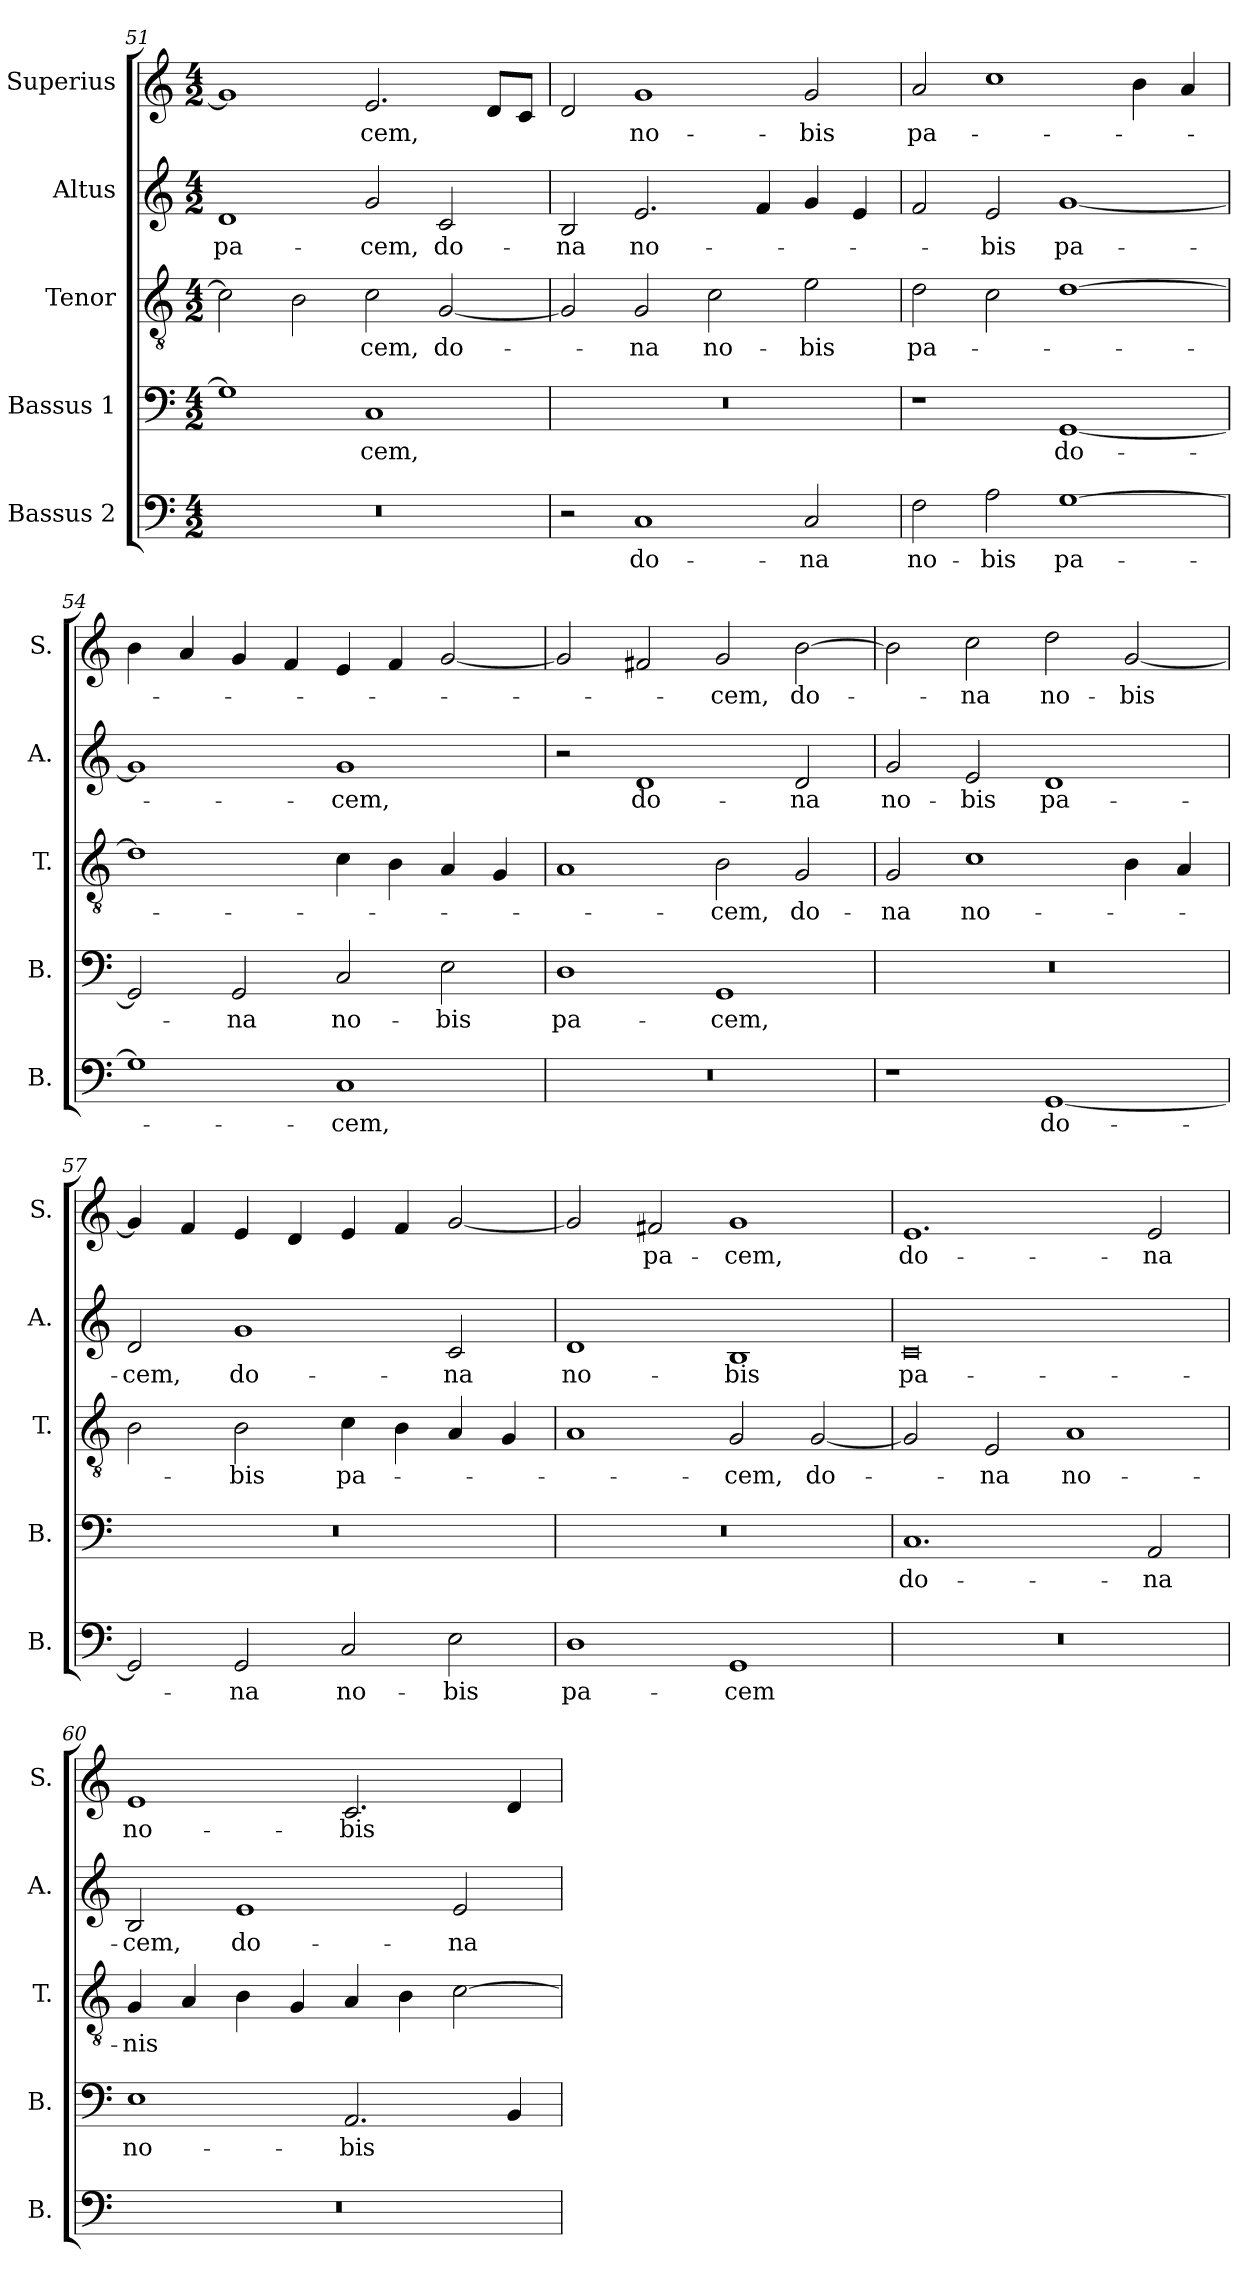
**kern	**text	**kern	**text	**kern	**text	**kern	**text	**kern	**text
*part5	*part5	*part4	*part4	*part3	*part3	*part2	*part2	*part1	*part1
*staff5	*staff5	*staff4	*staff4	*staff3	*staff3	*staff2	*staff2	*staff1	*staff1
*I"Bassus 2	*	*I"Bassus 1	*	*I"Tenor	*	*I"Altus	*	*I"Superius	*
*I'B.	*	*I'B.	*	*I'T.	*	*I'A.	*	*I'S.	*
*clefF4	*	*clefF4	*	*clefGv2	*	*clefG2	*	*clefG2	*
*	*	*	*	*ITrd7c12	*	*	*	*	*
*k[]	*	*k[]	*	*k[]	*	*k[]	*	*k[]	*
*C:	*	*C:	*	*C:	*	*C:	*	*C:	*
*M4/2	*	*M4/2	*	*M4/2	*	*M4/2	*	*M4/2	*
=51	=51	=51	=51	=51	=51	=51	=51	=51	=51
0r	.	1G\]	.	2C\]	.	1d/	pa-	1g/]	.
.	.	.	.	2BB\	.	.	.	.	.
.	.	1C/	-cem,	2C\	-cem,	2g/	-cem,	2.e/	-cem,
.	.	.	.	[2GG/	do-	2c/	do-	.	.
.	.	.	.	.	.	.	.	8d/L	.
.	.	.	.	.	.	.	.	8c/J	.
=52	=52	=52	=52	=52	=52	=52	=52	=52	=52
2r	.	0r	.	2GG/]	.	2B/	-na	2d/	.
1C/	do-	.	.	2GG/	-na	2.e/	no-	1g/	no-
.	.	.	.	2C\	no-	.	.	.	.
.	.	.	.	.	.	4f/	.	.	.
2C/	-na	.	.	2E\	-bis	4g/	.	2g/	-bis
.	.	.	.	.	.	4e/	.	.	.
=53	=53	=53	=53	=53	=53	=53	=53	=53	=53
2F\	no-	1r	.	2D\	pa-	2f/	.	2a/	pa-
2A\	-bis	.	.	2C\	.	2e/	-bis	1cc\	.
[1G\	pa-	[1GG/	do-	[1D\	.	[1g/	pa-	.	.
.	.	.	.	.	.	.	.	4b\	.
.	.	.	.	.	.	.	.	4a/	.
=54	=54	=54	=54	=54	=54	=54	=54	=54	=54
1G\]	.	2GG/]	.	1D\]	.	1g/]	.	4b\	.
.	.	.	.	.	.	.	.	4a/	.
.	.	2GG/	-na	.	.	.	.	4g/	.
.	.	.	.	.	.	.	.	4f/	.
1C/	-cem,	2C/	no-	4C\	.	1g/	-cem,	4e/	.
.	.	.	.	4BB\	.	.	.	4f/	.
.	.	2E\	-bis	4AA/	.	.	.	[2g/	.
.	.	.	.	4GG/	.	.	.	.	.
=55	=55	=55	=55	=55	=55	=55	=55	=55	=55
0r	.	1D\	pa-	1AA/	.	2r	.	2g/]	.
.	.	.	.	.	.	1d/	do-	2f#X/	.
.	.	1GG/	-cem,	2BB\	-cem,	.	.	2g/	-cem,
.	.	.	.	2GG/	do-	2d/	-na	[2b\	do-
=56	=56	=56	=56	=56	=56	=56	=56	=56	=56
1r	.	0r	.	2GG/	-na	2g/	no-	2b\]	.
.	.	.	.	1C\	no-	2e/	-bis	2cc\	-na
[1GG/	do-	.	.	.	.	1d/	pa-	2dd\	no-
.	.	.	.	4BB\	.	.	.	[2g/	-bis
.	.	.	.	4AA/	.	.	.	.	.
=57	=57	=57	=57	=57	=57	=57	=57	=57	=57
2GG/]	.	0r	.	2BB\	.	2d/	-cem,	4g/]	.
.	.	.	.	.	.	.	.	4f/	.
2GG/	-na	.	.	2BB\	-bis	1g/	do-	4e/	.
.	.	.	.	.	.	.	.	4d/	.
2C/	no-	.	.	4C\	pa-	.	.	4e/	.
.	.	.	.	4BB\	.	.	.	4f/	.
2E\	-bis	.	.	4AA/	.	2c/	-na	[2g/	.
.	.	.	.	4GG/	.	.	.	.	.
=58	=58	=58	=58	=58	=58	=58	=58	=58	=58
1D\	pa-	0r	.	1AA/	.	1d/	no-	2g/]	.
.	.	.	.	.	.	.	.	2f#X/	pa-
1GG/	-cem	.	.	2GG/	-cem,	1B/	-bis	1g/	-cem,
.	.	.	.	[2GG/	do-	.	.	.	.
=59	=59	=59	=59	=59	=59	=59	=59	=59	=59
0r	.	1.C/	do-	2GG/]	.	0c/	pa-	1.e/	do-
.	.	.	.	2EE/	-na	.	.	.	.
.	.	.	.	1AA/	no-	.	.	.	.
.	.	2AA/	-na	.	.	.	.	2e/	-na
=60	=60	=60	=60	=60	=60	=60	=60	=60	=60
0r	.	1E\	no-	4GG/	-nis	2B/	-cem,	1e/	no-
.	.	.	.	4AA/	.	.	.	.	.
.	.	.	.	4BB\	.	1e/	do-	.	.
.	.	.	.	4GG/	.	.	.	.	.
.	.	2.AA/	-bis	4AA/	.	.	.	2.c/	-bis
.	.	.	.	4BB\	.	.	.	.	.
.	.	.	.	[2C\	.	2e/	-na	.	.
.	.	4BB/	.	.	.	.	.	4d/	.
=	=	=	=	=	=	=	=	=	=
*-	*-	*-	*-	*-	*-	*-	*-	*-	*-
